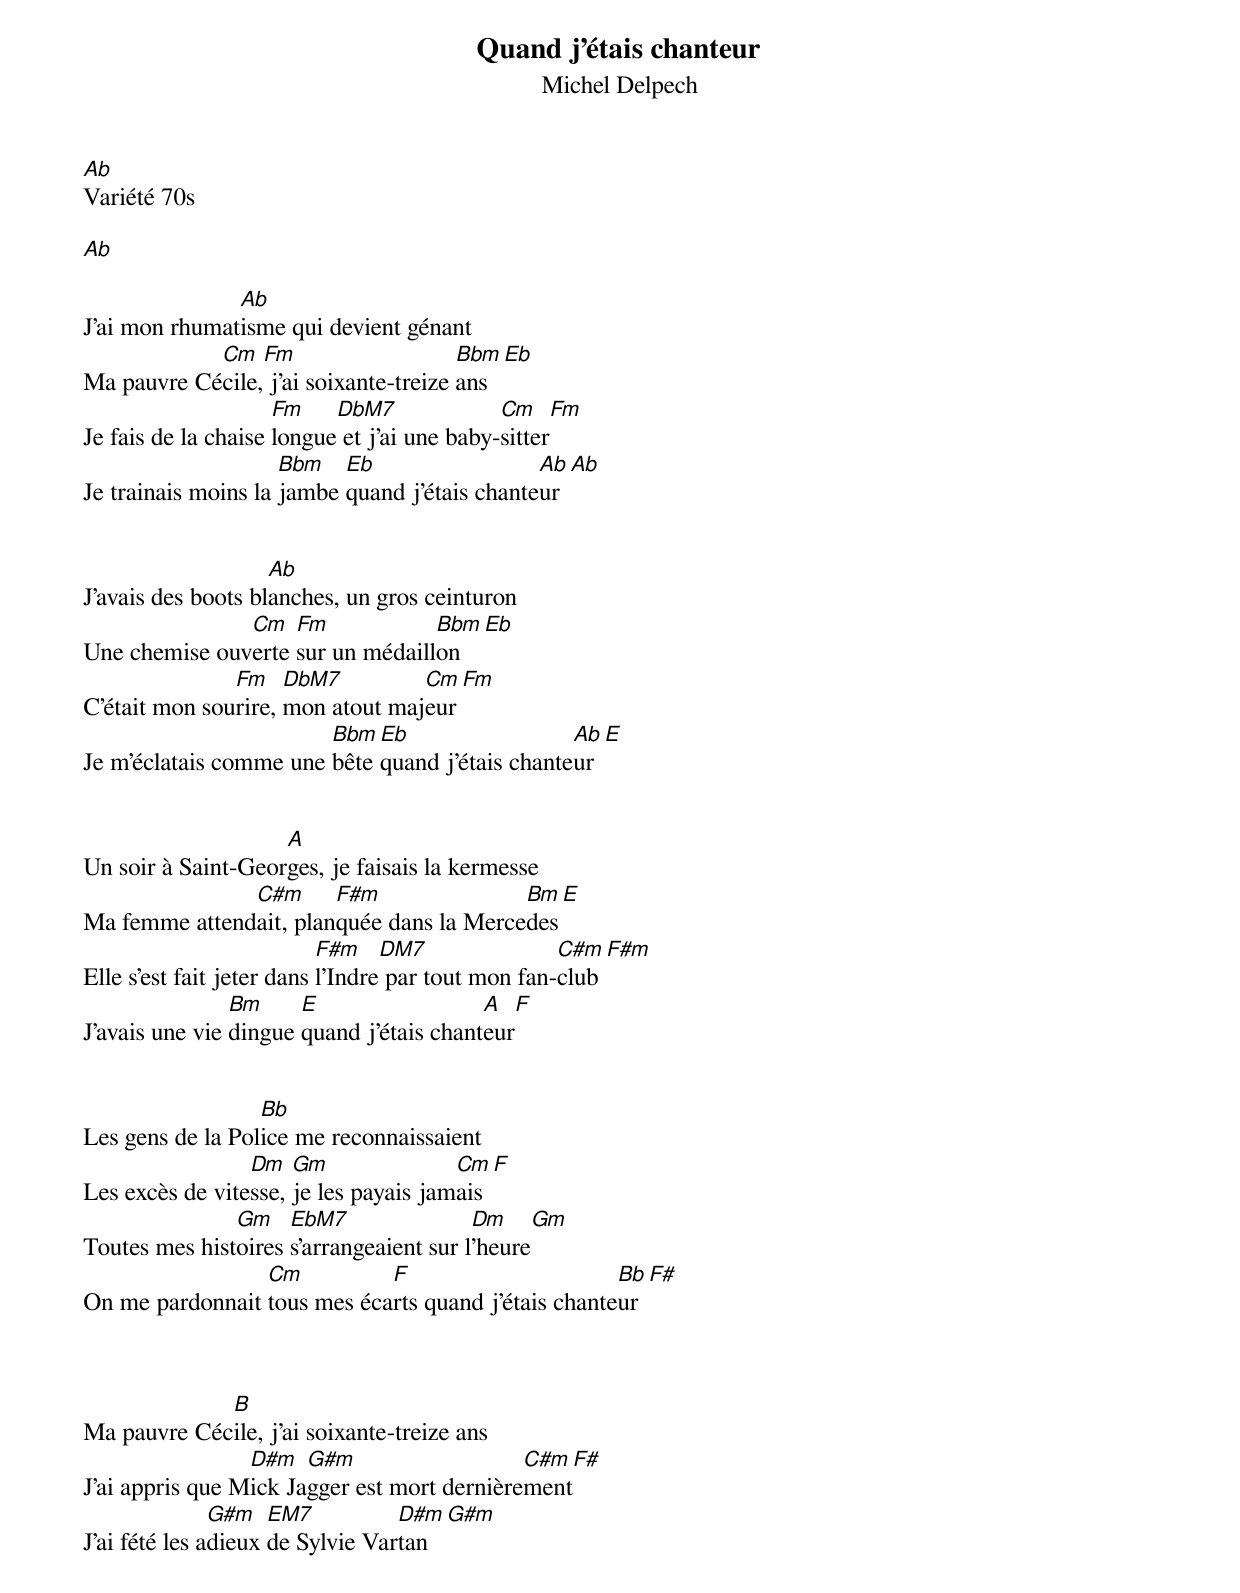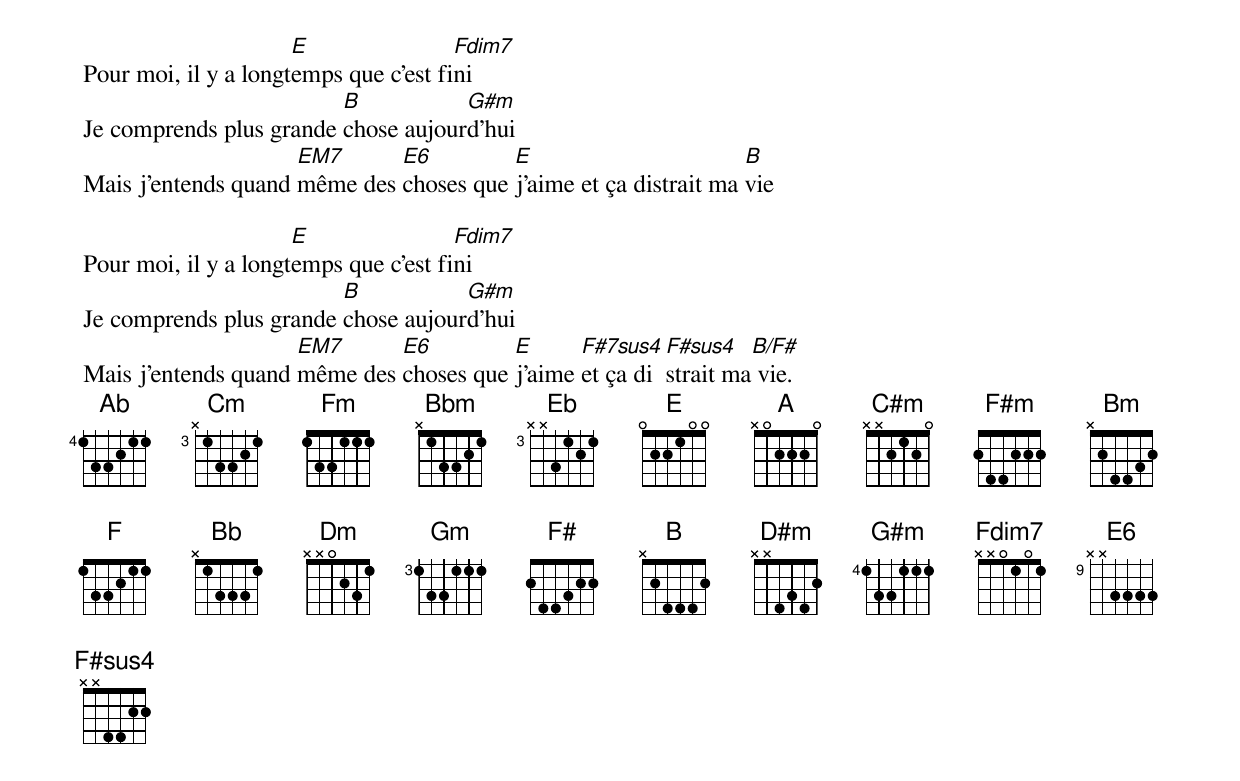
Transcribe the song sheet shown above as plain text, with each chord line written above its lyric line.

Quand j'étais chanteur
Michel Delpech
Ab
Variété 70s

Ab

               Ab
J'ai mon rhumatisme qui devient génant
            Cm   Fm                    Bbm   Eb
Ma pauvre Cécile, j'ai soixante-treize ans
                     Fm    DbM7              Cm      Fm
Je fais de la chaise longue et j'ai une baby-sitter
                     Bbm   Eb                  Ab      Ab
Je trainais moins la jambe quand j'étais chanteur


                    Ab
J'avais des boots blanches, un gros ceinturon
               Cm   Fm            Bbm   Eb
Une chemise ouverte sur un médaillon
               Fm    DbM7         Cm      Fm
C'était mon sourire, mon atout majeur
                        Bbm  Eb                  Ab     E
Je m'éclatais comme une bête quand j'étais chanteur


                    A
Un soir à Saint-Georges, je faisais la kermesse
               C#m      F#m               Bm    E
Ma femme attendait, planquée dans la Mercedes
                           F#m    DM7               C#m      F#m
Elle s'est fait jeter dans l'Indre par tout mon fan-club
                Bm     E                  A       F
J'avais une vie dingue quand j'étais chanteur


                  Bb
Les gens de la Police me reconnaissaient
                 Dm   Gm               Cm   F
Les excès de vitesse, je les payais jamais
               Gm    EbM7                Dm      Gm
Toutes mes histoires s'arrangeaient sur l'heure
                 Cm          F                       Bb     F#
On me pardonnait tous mes écarts quand j'étais chanteur



             B
Ma pauvre Cécile, j'ai soixante-treize ans
                 D#m   G#m                   C#m   F#
J'ai appris que Mick Jagger est mort dernièrement
               G#m   EM7          D#m      G#m
J'ai fété les adieux de Sylvie Vartan


                      E                Fdim7
Pour moi, il y a longtemps que c'est fini
                         B           G#m
Je comprends plus grande chose aujourd'hui
                     EM7      E6         E                        B
Mais j'entends quand même des choses que j'aime et ça distrait ma vie

                      E                Fdim7
Pour moi, il y a longtemps que c'est fini
                         B           G#m
Je comprends plus grande chose aujourd'hui
                     EM7      E6         E      F#7sus4 F#sus4   B/F#
Mais j'entends quand même des choses que j'aime et ça distrait ma vie.
